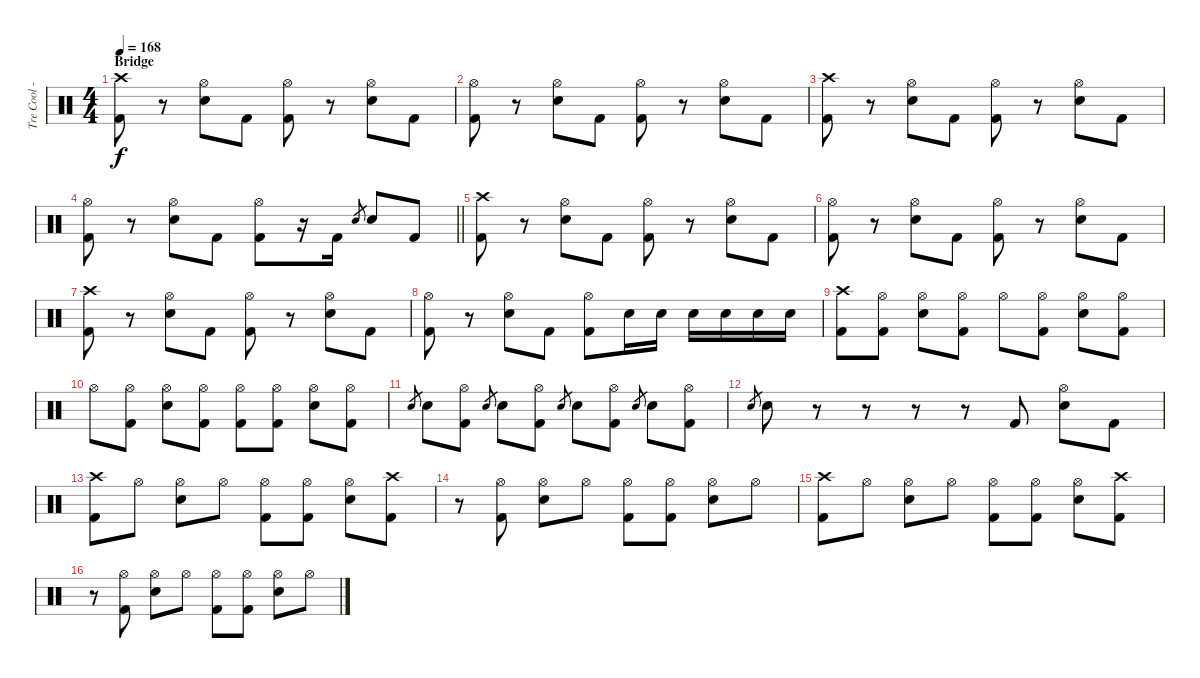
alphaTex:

\track ("Tre Cool - Percussion" "Tre Cool -") {instrument percussion}
\staff {score}
\articulation defaults
\ts (4 4)
\section ("" "Bridge")
\tempo 168
\clef neutral
\ks c
("Crash high (hit)" "Kick (hit) 2").8{dy f} r.8 ("Hi-Hat (open)" "Electric Snare (hit)").8 "Kick (hit) 2".8 ("Hi-Hat (open)" "Kick (hit) 2").8 r.8 ("Hi-Hat (open)" "Electric Snare (hit)").8 "Kick (hit) 2".8 |
("Hi-Hat (open)" "Kick (hit) 2").8 r.8 ("Hi-Hat (open)" "Electric Snare (hit)").8 "Kick (hit) 2".8 ("Hi-Hat (open)" "Kick (hit) 2").8 r.8 ("Hi-Hat (open)" "Electric Snare (hit)").8 "Kick (hit) 2".8 |
("Crash high (hit)" "Kick (hit) 2").8 r.8 ("Hi-Hat (open)" "Electric Snare (hit)").8 "Kick (hit) 2".8 ("Hi-Hat (open)" "Kick (hit) 2").8 r.8 ("Hi-Hat (open)" "Electric Snare (hit)").8 "Kick (hit) 2".8 |
\barLineRight lightlight
("Hi-Hat (open)" "Kick (hit) 2").8 r.8 ("Hi-Hat (open)" "Electric Snare (hit)").8 "Kick (hit) 2".8 ("Hi-Hat (open)" "Kick (hit) 2").8 r.16 "Kick (hit) 2".16 "Electric Snare (hit)".8{gr} "Electric Snare (hit)".8 "Kick (hit) 2".8 |
("Crash high (hit)" "Kick (hit) 2").8 r.8 ("Hi-Hat (open)" "Electric Snare (hit)").8 "Kick (hit) 2".8 ("Hi-Hat (open)" "Kick (hit) 2").8 r.8 ("Hi-Hat (open)" "Electric Snare (hit)").8 "Kick (hit) 2".8 |
("Hi-Hat (open)" "Kick (hit) 2").8 r.8 ("Hi-Hat (open)" "Electric Snare (hit)").8 "Kick (hit) 2".8 ("Hi-Hat (open)" "Kick (hit) 2").8 r.8 ("Hi-Hat (open)" "Electric Snare (hit)").8 "Kick (hit) 2".8 |
("Crash high (hit)" "Kick (hit) 2").8 r.8 ("Hi-Hat (open)" "Electric Snare (hit)").8 "Kick (hit) 2".8 ("Hi-Hat (open)" "Kick (hit) 2").8 r.8 ("Hi-Hat (open)" "Electric Snare (hit)").8 "Kick (hit) 2".8 |
("Hi-Hat (open)" "Kick (hit) 2").8 r.8 ("Hi-Hat (open)" "Electric Snare (hit)").8 "Kick (hit) 2".8 ("Hi-Hat (open)" "Kick (hit) 2").8 "Electric Snare (hit)".16 "Electric Snare (hit)".16 "Electric Snare (hit)".16 "Electric Snare (hit)".16 "Electric Snare (hit)".16 "Electric Snare (hit)".16 |
("Crash high (hit)" "Kick (hit) 2").8 ("Hi-Hat (open)" "Kick (hit) 2").8 ("Hi-Hat (open)" "Electric Snare (hit)").8 ("Hi-Hat (open)" "Kick (hit) 2").8 "Hi-Hat (open)".8 ("Hi-Hat (open)" "Kick (hit) 2").8 ("Hi-Hat (open)" "Electric Snare (hit)").8 ("Hi-Hat (open)" "Kick (hit) 2").8 |
"Hi-Hat (open)".8 ("Hi-Hat (open)" "Kick (hit) 2").8 ("Hi-Hat (open)" "Electric Snare (hit)").8 ("Hi-Hat (open)" "Kick (hit) 2").8 ("Hi-Hat (open)" "Kick (hit) 2").8 ("Hi-Hat (open)" "Kick (hit) 2").8 ("Hi-Hat (open)" "Electric Snare (hit)").8 ("Hi-Hat (open)" "Kick (hit) 2").8 |
"Electric Snare (hit)".8{gr} "Electric Snare (hit)".8 ("Hi-Hat (open)" "Kick (hit) 2").8 "Electric Snare (hit)".8{gr} "Electric Snare (hit)".8 ("Hi-Hat (open)" "Kick (hit) 2").8 "Electric Snare (hit)".8{gr} "Electric Snare (hit)".8 ("Hi-Hat (open)" "Kick (hit) 2").8 "Electric Snare (hit)".8{gr} "Electric Snare (hit)".8 ("Hi-Hat (open)" "Kick (hit) 2").8 |
"Electric Snare (hit)".8{gr} "Electric Snare (hit)".8 r.8 r.8 r.8 r.8 "Kick (hit) 2".8 ("Hi-Hat (open)" "Electric Snare (hit)").8 "Kick (hit) 2".8 |
("Crash high (hit)" "Kick (hit) 2").8 "Hi-Hat (open)".8 ("Hi-Hat (open)" "Electric Snare (hit)").8 "Hi-Hat (open)".8 ("Hi-Hat (open)" "Kick (hit) 2").8 ("Hi-Hat (open)" "Kick (hit) 2").8 ("Hi-Hat (open)" "Electric Snare (hit)").8 ("Crash high (hit)" "Kick (hit) 2").8 |
r.8 ("Hi-Hat (open)" "Kick (hit) 2").8 ("Hi-Hat (open)" "Electric Snare (hit)").8 "Hi-Hat (open)".8 ("Hi-Hat (open)" "Kick (hit) 2").8 ("Hi-Hat (open)" "Kick (hit) 2").8 ("Hi-Hat (open)" "Electric Snare (hit)").8 "Hi-Hat (open)".8 |
("Crash high (hit)" "Kick (hit) 2").8 "Hi-Hat (open)".8 ("Hi-Hat (open)" "Electric Snare (hit)").8 "Hi-Hat (open)".8 ("Hi-Hat (open)" "Kick (hit) 2").8 ("Hi-Hat (open)" "Kick (hit) 2").8 ("Hi-Hat (open)" "Electric Snare (hit)").8 ("Crash high (hit)" "Kick (hit) 2").8 |
r.8 ("Hi-Hat (open)" "Kick (hit) 2").8 ("Hi-Hat (open)" "Electric Snare (hit)").8 "Hi-Hat (open)".8 ("Hi-Hat (open)" "Kick (hit) 2").8 ("Hi-Hat (open)" "Kick (hit) 2").8 ("Hi-Hat (open)" "Electric Snare (hit)").8 "Hi-Hat (open)".8
